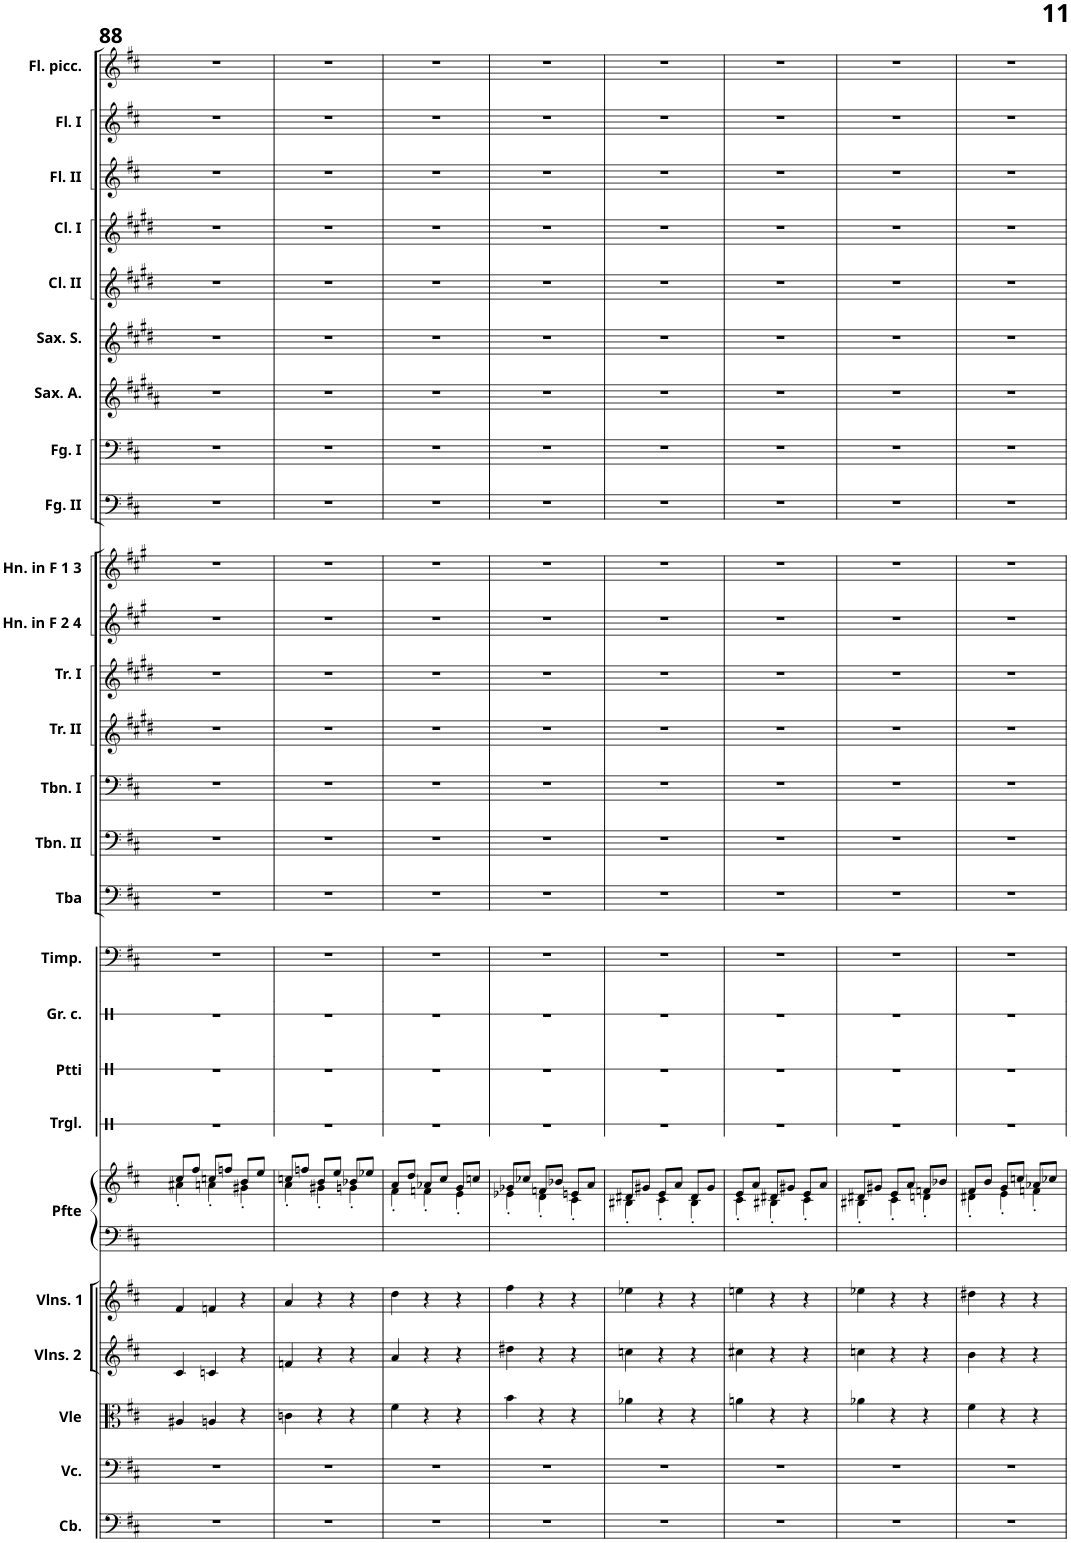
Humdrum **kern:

**kern	**kern	**kern	**kern	**kern	**kern	**kern	**kern	**kern	**kern	**kern	**kern	**kern	**kern	**kern	**kern	**kern	**kern	**kern	**kern	**kern	**kern	**kern	**kern	**kern
*part24	*part23	*part22	*part21	*part20	*part19	*part19	*part18	*part17	*part16	*part15	*part14	*part13	*part12	*part11	*part10	*part9	*part8	*part7	*part6	*part5	*part4	*part3	*part2	*part1
*staff25	*staff24	*staff23	*staff22	*staff21	*staff20	*staff19	*staff18	*staff17	*staff16	*staff15	*staff14	*staff13	*staff12	*staff11	*staff10	*staff9	*staff8	*staff7	*staff6	*staff5	*staff4	*staff3	*staff2	*staff1
*I"Contrabbassi	*I"Violoncelli	*I"Viole	*I"Violins 2	*I"Violins 1	*I"Pianoforte	*	*I"Grancassa	*I"Timpani	*I"Tuba	*I"Trombone 2	*I"Trombone 1	*I"Trumpet in Bb 1	*I"Trumpet in Bb 1	*I"Horn in F 2 &amp; 4	*I"Horn in F 1 &amp; 3	*I"Bassoon 2	*I"Bassoon 1	*I"Sassofono contralto	*I"Sassofono soprano	*I"Clarinet in Bb 2	*I"Clarinet in Bb 1	*I"Flute 2	*I"Flute 1	*I"Flauto piccolo
*I'Cb.	*I'Vc.	*I'Vle	*I'Vlns. 2	*I'Vlns. 1	*I'Pfte	*	*I'Gr. c.	*I'Timp.	*I'Tba	*	*	*	*I'Tr. I	*I'Hn. in F 2 4	*I'Hn. in F 1 3	*	*	*	*	*I'Cl. II	*I'Cl. I	*	*	*I'Fl. picc.
!!LO:PB:g=z
*clefF4	*clefF4	*clefC3	*clefG2	*clefG2	*clefF4	*clefG2	*clefX	*clefF4	*clefF4	*clefF4	*clefF4	*clefG2	*clefG2	*clefG2	*clefG2	*clefF4	*clefF4	*clefG2	*clefG2	*clefG2	*clefG2	*clefG2	*clefG2	*clefG2
*Trd7c12	*	*	*	*	*	*	*	*	*	*	*	*Trd1c2	*Trd1c2	*Trd4c7	*Trd4c7	*	*	*Trd5c9	*Trd1c2	*Trd1c2	*Trd1c2	*	*	*Trd-7c-12
*k[f#c#]	*k[f#c#]	*k[f#c#]	*k[f#c#]	*k[f#c#]	*k[f#c#]	*k[f#c#]	*k[]	*k[f#c#]	*k[f#c#]	*k[f#c#]	*k[f#c#]	*k[f#c#g#d#]	*k[f#c#g#d#]	*k[f#c#g#]	*k[f#c#g#]	*k[f#c#]	*k[f#c#]	*k[f#c#g#d#a#]	*k[f#c#g#d#]	*k[f#c#g#d#]	*k[f#c#g#d#]	*k[f#c#]	*k[f#c#]	*k[f#c#]
*M3/4	*M3/4	*M3/4	*M3/4	*M3/4	*M3/4	*M3/4	*M3/4	*M3/4	*M3/4	*M3/4	*M3/4	*M3/4	*M3/4	*M3/4	*M3/4	*M3/4	*M3/4	*M3/4	*M3/4	*M3/4	*M3/4	*M3/4	*M3/4	*M3/4
=88	=88	=88	=88	=88	=88	=88	=88	=88	=88	=88	=88	=88	=88	=88	=88	=88	=88	=88	=88	=88	=88	=88	=88	=88
*	*	*	*	*	*	*^	*	*	*	*	*	*	*	*	*	*	*	*	*	*	*	*	*	*
2.r	2.r	4A#X/	4c#/	4f#/	4G	8cc#/L	4a#X'\	2.r	2.r	2.r	2.r	2.r	2.r	2.r	2.r	2.r	2.r	2.r	2.r	2.r	2.r	2.r	2.r	2.r	2.r
.	.	.	.	.	.	8ff#/J	.	.	.	.	.	.	.	.	.	.	.	.	.	.	.	.	.	.	.
.	.	4An/	4cn/	4fn/	4ryy	8ccn/L	4an'\	.	.	.	.	.	.	.	.	.	.	.	.	.	.	.	.	.	.
.	.	.	.	.	.	8ffn/J	.	.	.	.	.	.	.	.	.	.	.	.	.	.	.	.	.	.	.
.	.	4r	4r	4r	4ryy	8b/L	4g#X'\	.	.	.	.	.	.	.	.	.	.	.	.	.	.	.	.	.	.
.	.	.	.	.	.	8ee/J	.	.	.	.	.	.	.	.	.	.	.	.	.	.	.	.	.	.	.
=89	=89	=89	=89	=89	=89	=89	=89	=89	=89	=89	=89	=89	=89	=89	=89	=89	=89	=89	=89	=89	=89	=89	=89	=89	=89
2.r	2.r	4cn\	4fn/	4a/	2.ryy	8ccn/L	4a'\	2.r	2.r	2.r	2.r	2.r	2.r	2.r	2.r	2.r	2.r	2.r	2.r	2.r	2.r	2.r	2.r	2.r	2.r
.	.	.	.	.	.	8ffn/J	.	.	.	.	.	.	.	.	.	.	.	.	.	.	.	.	.	.	.
.	.	4r	4r	4r	.	8b/L	4g#X'\	.	.	.	.	.	.	.	.	.	.	.	.	.	.	.	.	.	.
.	.	.	.	.	.	8ee/J	.	.	.	.	.	.	.	.	.	.	.	.	.	.	.	.	.	.	.
.	.	4r	4r	4r	.	8b-X/L	4gn'\	.	.	.	.	.	.	.	.	.	.	.	.	.	.	.	.	.	.
.	.	.	.	.	.	8ee-X/J	.	.	.	.	.	.	.	.	.	.	.	.	.	.	.	.	.	.	.
=90	=90	=90	=90	=90	=90	=90	=90	=90	=90	=90	=90	=90	=90	=90	=90	=90	=90	=90	=90	=90	=90	=90	=90	=90	=90
2.r	2.r	4f#\	4a/	4dd\	2.ryy	8a/L	4f#'\	2.r	2.r	2.r	2.r	2.r	2.r	2.r	2.r	2.r	2.r	2.r	2.r	2.r	2.r	2.r	2.r	2.r	2.r
.	.	.	.	.	.	8dd/J	.	.	.	.	.	.	.	.	.	.	.	.	.	.	.	.	.	.	.
.	.	4r	4r	4r	.	8a-X/L	4fn'\	.	.	.	.	.	.	.	.	.	.	.	.	.	.	.	.	.	.
.	.	.	.	.	.	8cc#/J	.	.	.	.	.	.	.	.	.	.	.	.	.	.	.	.	.	.	.
.	.	4r	4r	4r	.	8g/L	4e'\	.	.	.	.	.	.	.	.	.	.	.	.	.	.	.	.	.	.
.	.	.	.	.	.	8ccn/J	.	.	.	.	.	.	.	.	.	.	.	.	.	.	.	.	.	.	.
=91	=91	=91	=91	=91	=91	=91	=91	=91	=91	=91	=91	=91	=91	=91	=91	=91	=91	=91	=91	=91	=91	=91	=91	=91	=91
2.r	2.r	4b\	4dd#X\	4ff#\	2.ryy	8g-X/L	4e-X'\	2.r	2.r	2.r	2.r	2.r	2.r	2.r	2.r	2.r	2.r	2.r	2.r	2.r	2.r	2.r	2.r	2.r	2.r
.	.	.	.	.	.	8cc-X/J	.	.	.	.	.	.	.	.	.	.	.	.	.	.	.	.	.	.	.
.	.	4r	4r	4r	.	8fn/L	4d'\	.	.	.	.	.	.	.	.	.	.	.	.	.	.	.	.	.	.
.	.	.	.	.	.	8b-X/J	.	.	.	.	.	.	.	.	.	.	.	.	.	.	.	.	.	.	.
.	.	4r	4r	4r	.	8en/L	4c#'\	.	.	.	.	.	.	.	.	.	.	.	.	.	.	.	.	.	.
.	.	.	.	.	.	8a/J	.	.	.	.	.	.	.	.	.	.	.	.	.	.	.	.	.	.	.
=92	=92	=92	=92	=92	=92	=92	=92	=92	=92	=92	=92	=92	=92	=92	=92	=92	=92	=92	=92	=92	=92	=92	=92	=92	=92
2.r	2.r	4a-X\	4ccn\	4ee-X\	2.ryy	8d#X/L	4B#X'\	2.r	2.r	2.r	2.r	2.r	2.r	2.r	2.r	2.r	2.r	2.r	2.r	2.r	2.r	2.r	2.r	2.r	2.r
.	.	.	.	.	.	8g#X/J	.	.	.	.	.	.	.	.	.	.	.	.	.	.	.	.	.	.	.
.	.	4r	4r	4r	.	8e/L	4c#'\	.	.	.	.	.	.	.	.	.	.	.	.	.	.	.	.	.	.
.	.	.	.	.	.	8a/J	.	.	.	.	.	.	.	.	.	.	.	.	.	.	.	.	.	.	.
.	.	4r	4r	4r	.	8d#/L	4B#'\	.	.	.	.	.	.	.	.	.	.	.	.	.	.	.	.	.	.
.	.	.	.	.	.	8g#/J	.	.	.	.	.	.	.	.	.	.	.	.	.	.	.	.	.	.	.
=93	=93	=93	=93	=93	=93	=93	=93	=93	=93	=93	=93	=93	=93	=93	=93	=93	=93	=93	=93	=93	=93	=93	=93	=93	=93
2.r	2.r	4an\	4cc#X\	4een\	2.ryy	8e/L	4c#'\	2.r	2.r	2.r	2.r	2.r	2.r	2.r	2.r	2.r	2.r	2.r	2.r	2.r	2.r	2.r	2.r	2.r	2.r
.	.	.	.	.	.	8a/J	.	.	.	.	.	.	.	.	.	.	.	.	.	.	.	.	.	.	.
.	.	4r	4r	4r	.	8d#X/L	4B#X'\	.	.	.	.	.	.	.	.	.	.	.	.	.	.	.	.	.	.
.	.	.	.	.	.	8g#X/J	.	.	.	.	.	.	.	.	.	.	.	.	.	.	.	.	.	.	.
.	.	4r	4r	4r	.	8e/L	4c#'\	.	.	.	.	.	.	.	.	.	.	.	.	.	.	.	.	.	.
.	.	.	.	.	.	8a/J	.	.	.	.	.	.	.	.	.	.	.	.	.	.	.	.	.	.	.
=94	=94	=94	=94	=94	=94	=94	=94	=94	=94	=94	=94	=94	=94	=94	=94	=94	=94	=94	=94	=94	=94	=94	=94	=94	=94
2.r	2.r	4a-X\	4ccn\	4ee-X\	2.ryy	8d#X/L	4B#X'\	2.r	2.r	2.r	2.r	2.r	2.r	2.r	2.r	2.r	2.r	2.r	2.r	2.r	2.r	2.r	2.r	2.r	2.r
.	.	.	.	.	.	8g#X/J	.	.	.	.	.	.	.	.	.	.	.	.	.	.	.	.	.	.	.
.	.	4r	4r	4r	.	8e/L	4c#'\	.	.	.	.	.	.	.	.	.	.	.	.	.	.	.	.	.	.
.	.	.	.	.	.	8a/J	.	.	.	.	.	.	.	.	.	.	.	.	.	.	.	.	.	.	.
.	.	4r	4r	4r	.	8fn/L	4dn'\	.	.	.	.	.	.	.	.	.	.	.	.	.	.	.	.	.	.
.	.	.	.	.	.	8b-X/J	.	.	.	.	.	.	.	.	.	.	.	.	.	.	.	.	.	.	.
=95	=95	=95	=95	=95	=95	=95	=95	=95	=95	=95	=95	=95	=95	=95	=95	=95	=95	=95	=95	=95	=95	=95	=95	=95	=95
2.r	2.r	4f#\	4b\	4dd#X\	4F#	8f#/L	4d#X'\	2.r	2.r	2.r	2.r	2.r	2.r	2.r	2.r	2.r	2.r	2.r	2.r	2.r	2.r	2.r	2.r	2.r	2.r
.	.	.	.	.	.	8b/J	.	.	.	.	.	.	.	.	.	.	.	.	.	.	.	.	.	.	.
.	.	4r	4r	4r	4ryy	8g/L	4e'\	.	.	.	.	.	.	.	.	.	.	.	.	.	.	.	.	.	.
.	.	.	.	.	.	8ccn/J	.	.	.	.	.	.	.	.	.	.	.	.	.	.	.	.	.	.	.
.	.	4r	4r	4r	4ryy	8a-X/L	4fn'\	.	.	.	.	.	.	.	.	.	.	.	.	.	.	.	.	.	.
.	.	.	.	.	.	8cc-X/J	.	.	.	.	.	.	.	.	.	.	.	.	.	.	.	.	.	.	.
*	*	*	*	*	*	*v	*v	*	*	*	*	*	*	*	*	*	*	*	*	*	*	*	*	*	*
=	=	=	=	=	=	=	=	=	=	=	=	=	=	=	=	=	=	=	=	=	=	=	=	=
*-	*-	*-	*-	*-	*-	*-	*-	*-	*-	*-	*-	*-	*-	*-	*-	*-	*-	*-	*-	*-	*-	*-	*-	*-
